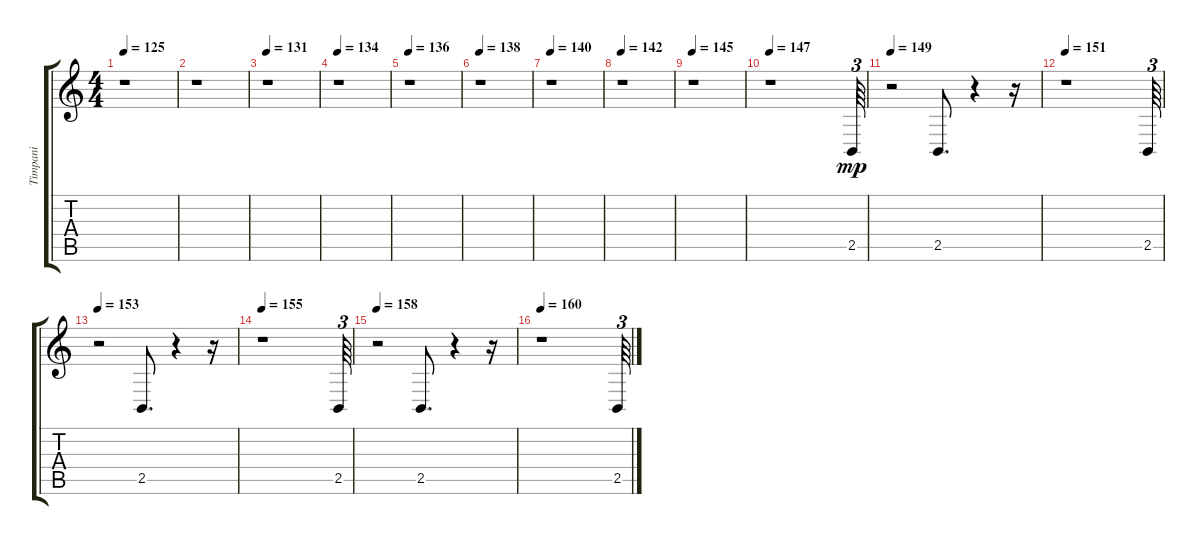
\track ("Timpani" "Timpani") {instrument timpani}
\staff {score tabs}
\tuning (E4 B3 G3 D3 A2 E2) {hide}
\ts (4 4)
\tempo 125
\clef g2
\ks c
r.1{dy mp} |
r.1 |
\tempo 131
r.1 |
\tempo 134
r.1 |
\tempo 136
r.1 |
\tempo 138
r.1 |
\tempo 140
r.1 |
\tempo 142
r.1 |
\tempo 145
r.1 |
\tempo 147
r.1 2.5.64{tu (3 2)} |
\tempo 149
r.2 2.5.8{d} r.4 r.16 |
\tempo 151
r.1 2.5.64{tu (3 2)} |
\tempo 153
r.2 2.5.8{d} r.4 r.16 |
\tempo 155
r.1 2.5.64{tu (3 2)} |
\tempo 158
r.2 2.5.8{d} r.4 r.16 |
\tempo 160
r.1 2.5.64{tu (3 2)}
